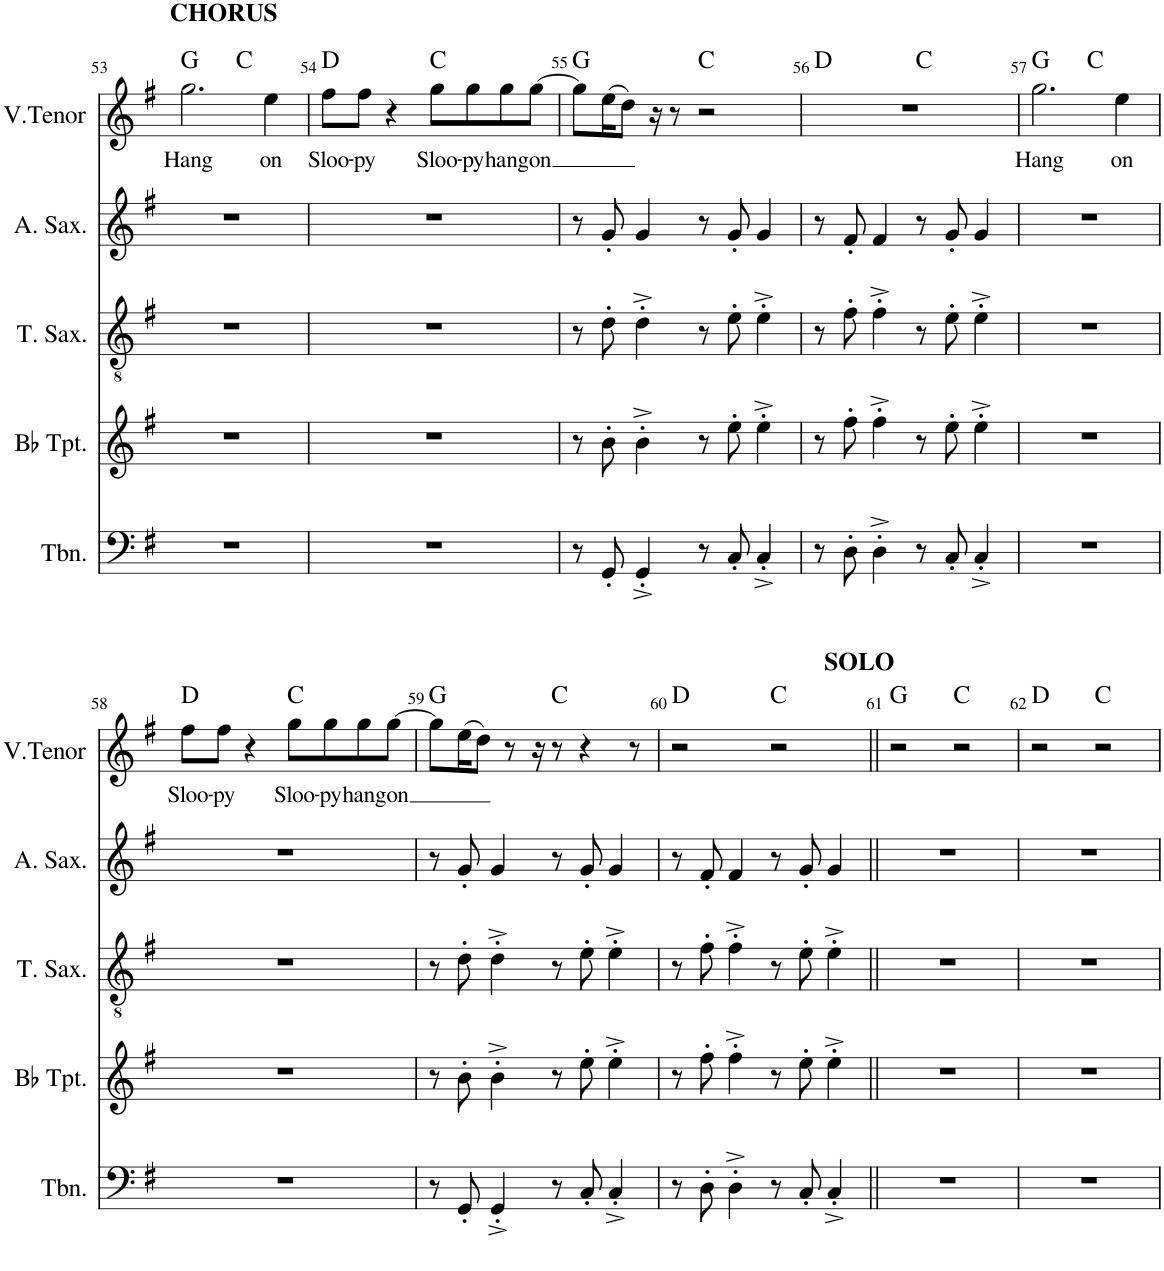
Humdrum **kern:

**kern	**kern	**kern	**kern	**kern	**text	**harte
*part5	*part4	*part3	*part2	*part1	*part1	*part1
*staff5	*staff4	*staff3	*staff2	*staff1	*staff1	*
*I"Trombone	*I"Bb Trumpet	*I"Tenor Saxophone	*I"Alto Saxophone	*I"V. Tenor	*	*
*I'Tbn.	*I'Bb Tpt.	*I'T. Sax.	*I'A. Sax.	*I'V.Tenor	*	*
!!LO:PB:g=z
*clefF4	*clefG2	*clefGv2	*clefG2	*clefG2	*	*
*	*ITrd1c2	*ITrd8c14	*ITrd5c9	*	*	*
*k[f#]	*k[f#]	*k[f#]	*k[f#]	*k[f#]	*	*
*M4/4	*M4/4	*M4/4	*M4/4	*M4/4	*	*
=53	=53	=53	=53	=53	=53	=53
!	!	!	!	!LO:TX:a:B:t=CHORUS	!	!
!	!	!	!	!	!LO:LY:b	!
*	*	*	*	*^	*	*
1r	1r	1r	1r	2.gg\	2ryy	Hang	G:maj
.	.	.	.	.	2ryy	.	C:maj
!	!	!	!	!	!	!LO:LY:b	!
.	.	.	.	4ee\	.	on	.
=54	=54	=54	=54	=54	=54	=54	=54
!	!	!	!	!	!	!LO:LY:b	!
*	*	*	*	*v	*v	*	*
1r	1r	1r	1r	8ff#\L	Sloo-	D:maj
!	!	!	!	!	!LO:LY:b	!
.	.	.	.	8ff#\J	-py	.
.	.	.	.	4r	.	.
!	!	!	!	!	!LO:LY:b	!
.	.	.	.	8gg\L	Sloo-	C:maj
!	!	!	!	!	!LO:LY:b	!
.	.	.	.	8gg\	-py	.
!	!	!	!	!	!LO:LY:b	!
.	.	.	.	8gg\	hang	.
!	!	!	!	!	!LO:LY:b	!
.	.	.	.	[8gg\J	on	.
=55	=55	=55	=55	=55	=55	=55
8r	8r	8r	8r	8gg\L]	.	G:maj
8GG'/	8b'\	8d'\	8g'/	(16ee\K	.	.
.	.	.	.	8dd\J)	.	.
4GG'^/	4b'^\	4d'^\	4g/	.	.	.
.	.	.	.	16r	.	.
.	.	.	.	8r	.	.
8r	8r	8r	8r	2r	.	C:maj
8C'/	8ee'\	8e'\	8g'/	.	.	.
4C'^/	4ee'^\	4e'^\	4g/	.	.	.
=56	=56	=56	=56	=56	=56	=56
*	*	*	*	*^	*	*
8r	8r	8r	8r	1r	2ryy	.	D:maj
8D'\	8ff#'\	8f#'\	8f#'/	.	.	.	.
4D'^\	4ff#'^\	4f#'^\	4f#/	.	.	.	.
8r	8r	8r	8r	.	2ryy	.	C:maj
8C'/	8ee'\	8e'\	8g'/	.	.	.	.
4C'^/	4ee'^\	4e'^\	4g/	.	.	.	.
=57	=57	=57	=57	=57	=57	=57	=57
!	!	!	!	!	!	!LO:LY:b	!
1r	1r	1r	1r	2.gg\	2ryy	Hang	G:maj
.	.	.	.	.	2ryy	.	C:maj
!	!	!	!	!	!	!LO:LY:b	!
.	.	.	.	4ee\	.	on	.
!!LO:LB:g=z
=58	=58	=58	=58	=58	=58	=58	=58
!	!	!	!	!	!	!LO:LY:b	!
*	*	*	*	*v	*v	*	*
1r	1r	1r	1r	8ff#\L	Sloo-	D:maj
!	!	!	!	!	!LO:LY:b	!
.	.	.	.	8ff#\J	-py	.
.	.	.	.	4r	.	.
!	!	!	!	!	!LO:LY:b	!
.	.	.	.	8gg\L	Sloo-	C:maj
!	!	!	!	!	!LO:LY:b	!
.	.	.	.	8gg\	-py	.
!	!	!	!	!	!LO:LY:b	!
.	.	.	.	8gg\	hang	.
!	!	!	!	!	!LO:LY:b	!
.	.	.	.	[8gg\J	on	.
=59	=59	=59	=59	=59	=59	=59
8r	8r	8r	8r	8gg\L]	.	G:maj
8GG'/	8b'\	8d'\	8g'/	(16ee\K	.	.
.	.	.	.	8dd\J)	.	.
4GG'^/	4b'^\	4d'^\	4g/	.	.	.
.	.	.	.	8r	.	.
.	.	.	.	16r	.	.
8r	8r	8r	8r	8r	.	C:maj
8C'/	8ee'\	8e'\	8g'/	4r	.	.
4C'^/	4ee'^\	4e'^\	4g/	.	.	.
.	.	.	.	8r	.	.
=60	=60	=60	=60	=60	=60	=60
8r	8r	8r	8r	2r	.	D:maj
8D'\	8ff#'\	8f#'\	8f#'/	.	.	.
4D'^\	4ff#'^\	4f#'^\	4f#/	.	.	.
8r	8r	8r	8r	2r	.	C:maj
8C'/	8ee'\	8e'\	8g'/	.	.	.
4C'^/	4ee'^\	4e'^\	4g/	.	.	.
=61||	=61||	=61||	=61||	=61||	=61||	=61||
!	!	!	!	!LO:TX:a:B:t=SOLO	!	!
1r	1r	1r	1r	2r	.	G:maj
.	.	.	.	2r	.	C:maj
=62	=62	=62	=62	=62	=62	=62
1r	1r	1r	1r	2r	.	D:maj
.	.	.	.	2r	.	C:maj
=	=	=	=	=	=	=
*-	*-	*-	*-	*-	*-	*-
